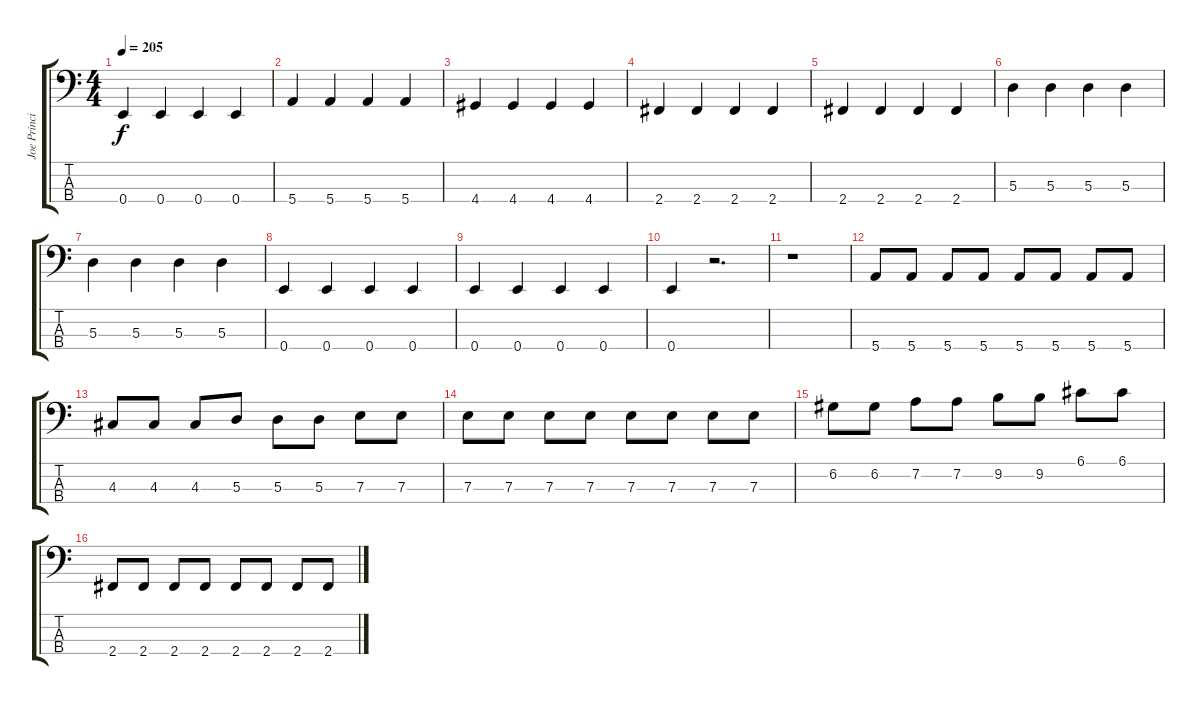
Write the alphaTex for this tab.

\track ("Joe Principe" "Joe Princi") {instrument electricbassfinger}
\staff {score tabs}
\tuning (G2 D2 A1 E1) {hide}
\ts (4 4)
\tempo 205
\clef f4
\ks c
0.4.4{dy f} 0.4.4 0.4.4 0.4.4 |
5.4.4 5.4.4 5.4.4 5.4.4 |
4.4.4 4.4.4 4.4.4 4.4.4 |
2.4.4 2.4.4 2.4.4 2.4.4 |
2.4.4 2.4.4 2.4.4 2.4.4 |
5.3.4 5.3.4 5.3.4 5.3.4 |
5.3.4 5.3.4 5.3.4 5.3.4 |
0.4.4 0.4.4 0.4.4 0.4.4 |
0.4.4 0.4.4 0.4.4 0.4.4 |
0.4.4 r.2{d} |
r.1 |
5.4.8 5.4.8 5.4.8 5.4.8 5.4.8 5.4.8 5.4.8 5.4.8 |
4.3.8 4.3.8 4.3.8 5.3.8 5.3.8 5.3.8 7.3.8 7.3.8 |
7.3.8 7.3.8 7.3.8 7.3.8 7.3.8 7.3.8 7.3.8 7.3.8 |
6.2.8 6.2.8 7.2.8 7.2.8 9.2.8 9.2.8 6.1.8 6.1.8 |
2.4.8 2.4.8 2.4.8 2.4.8 2.4.8 2.4.8 2.4.8 2.4.8
